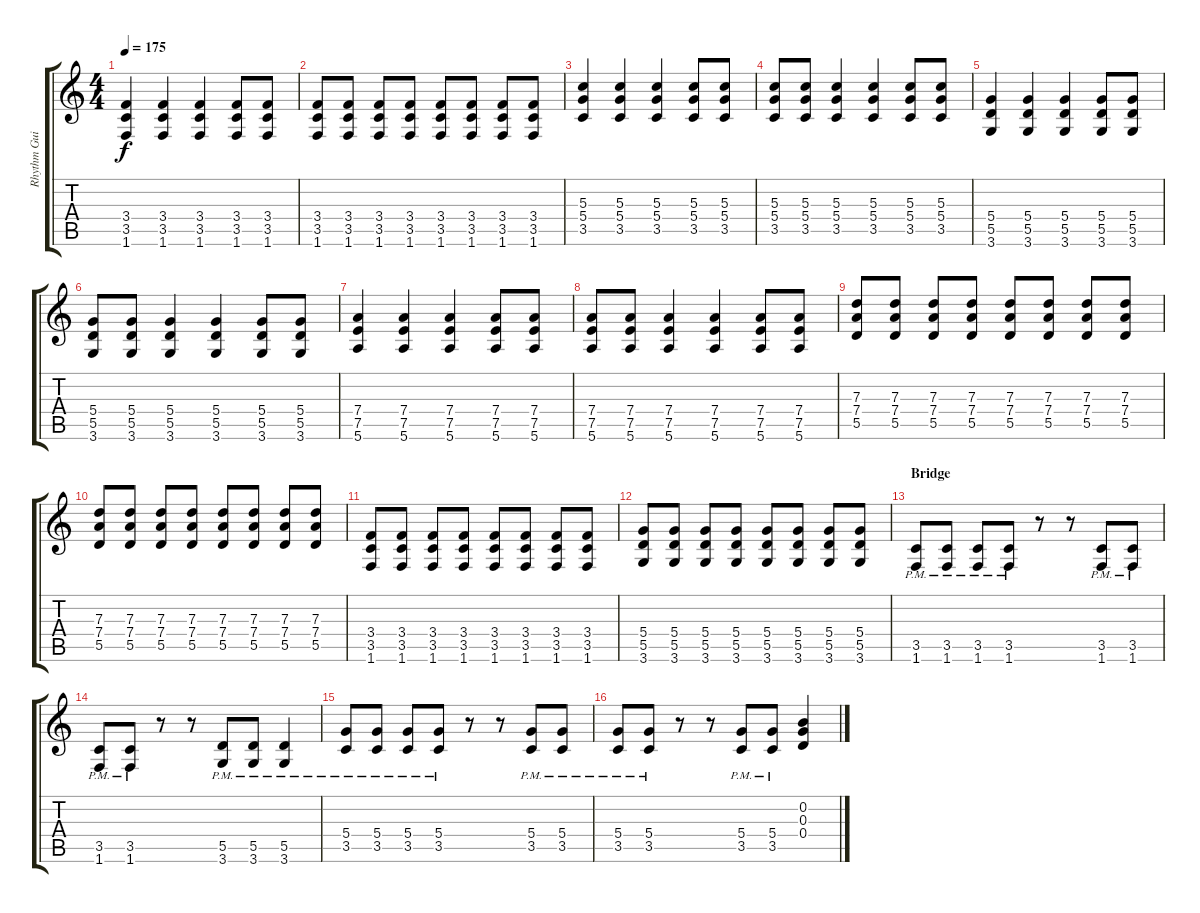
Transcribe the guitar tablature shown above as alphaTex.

\track ("Rhythm Guitar" "Rhythm Gui") {instrument distortionguitar}
\staff {score tabs}
\tuning (E4 B3 G3 D3 A2 E2) {hide}
\ts (4 4)
\tempo 175
\clef g2
\ks c
(3.4 3.5 1.6).4{dy f} (3.4 3.5 1.6).4 (3.4 3.5 1.6).4 (3.4 3.5 1.6).8 (3.4 3.5 1.6).8 |
(3.4 3.5 1.6).8 (3.4 3.5 1.6).8 (3.4 3.5 1.6).8 (3.4 3.5 1.6).8 (3.4 3.5 1.6).8 (3.4 3.5 1.6).8 (3.4 3.5 1.6).8 (3.4 3.5 1.6).8 |
(5.3 5.4 3.5).4 (5.3 5.4 3.5).4 (5.3 5.4 3.5).4 (5.3 5.4 3.5).8 (5.3 5.4 3.5).8 |
(5.3 5.4 3.5).8 (5.3 5.4 3.5).8 (5.3 5.4 3.5).4 (5.3 5.4 3.5).4 (5.3 5.4 3.5).8 (5.3 5.4 3.5).8 |
(5.4 5.5 3.6).4 (5.4 5.5 3.6).4 (5.4 5.5 3.6).4 (5.4 5.5 3.6).8 (5.4 5.5 3.6).8 |
(5.4 5.5 3.6).8 (5.4 5.5 3.6).8 (5.4 5.5 3.6).4 (5.4 5.5 3.6).4 (5.4 5.5 3.6).8 (5.4 5.5 3.6).8 |
(7.4 7.5 5.6).4 (7.4 7.5 5.6).4 (7.4 7.5 5.6).4 (7.4 7.5 5.6).8 (7.4 7.5 5.6).8 |
(7.4 7.5 5.6).8 (7.4 7.5 5.6).8 (7.4 7.5 5.6).4 (7.4 7.5 5.6).4 (7.4 7.5 5.6).8 (7.4 7.5 5.6).8 |
(7.3 7.4 5.5).8 (7.3 7.4 5.5).8 (7.3 7.4 5.5).8 (7.3 7.4 5.5).8 (7.3 7.4 5.5).8 (7.3 7.4 5.5).8 (7.3 7.4 5.5).8 (7.3 7.4 5.5).8 |
(7.3 7.4 5.5).8 (7.3 7.4 5.5).8 (7.3 7.4 5.5).8 (7.3 7.4 5.5).8 (7.3 7.4 5.5).8 (7.3 7.4 5.5).8 (7.3 7.4 5.5).8 (7.3 7.4 5.5).8 |
(3.4 3.5 1.6).8 (3.4 3.5 1.6).8 (3.4 3.5 1.6).8 (3.4 3.5 1.6).8 (3.4 3.5 1.6).8 (3.4 3.5 1.6).8 (3.4 3.5 1.6).8 (3.4 3.5 1.6).8 |
(5.4 5.5 3.6).8 (5.4 5.5 3.6).8 (5.4 5.5 3.6).8 (5.4 5.5 3.6).8 (5.4 5.5 3.6).8 (5.4 5.5 3.6).8 (5.4 5.5 3.6).8 (5.4 5.5 3.6).8 |
\section ("" "Bridge")
(3.5{pm} 1.6{pm}).8 (3.5{pm} 1.6{pm}).8 (3.5{pm} 1.6{pm}).8 (3.5{pm} 1.6{pm}).8 r.8 r.8 (3.5{pm} 1.6{pm}).8 (3.5{pm} 1.6{pm}).8 |
(3.5{pm} 1.6{pm}).8 (3.5{pm} 1.6{pm}).8 r.8 r.8 (5.5{pm} 3.6{pm}).8 (5.5{pm} 3.6{pm}).8 (5.5{pm} 3.6{pm}).4 |
(5.4{pm} 3.5{pm}).8 (5.4{pm} 3.5{pm}).8 (5.4{pm} 3.5{pm}).8 (5.4{pm} 3.5{pm}).8 r.8 r.8 (5.4{pm} 3.5{pm}).8 (5.4{pm} 3.5{pm}).8 |
(5.4{pm} 3.5{pm}).8 (5.4{pm} 3.5{pm}).8 r.8 r.8 (5.4{pm} 3.5{pm}).8 (5.4{pm} 3.5{pm}).8 (0.2 0.3 0.4).4
